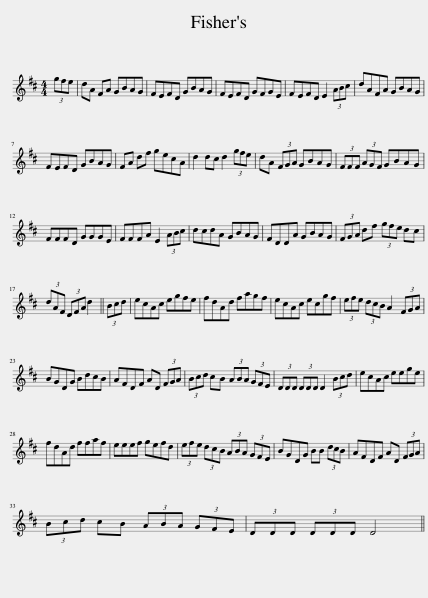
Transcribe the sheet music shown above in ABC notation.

X:1
L:1/8
M:4/4
I:linebreak $
K:D
V:1 treble
V:1
 (3gfe | dA FA GBAG | FEFD GBAG | FEFD GFGE | FEFD E2 (3ABc | %5
 dAFA GBAG |$ FEFD GBAG | FA df gecA | d2 dc d2 (3gfe | dA (3FGA GBAG | %10
 (3FFF (3AGF GBAG |$ FFFD GGGE | FFFA E2 (3ABc | dcdA GBAG | FDDA GBAG | %15
 (3FGA df (3gfe dc |$ (3dAF (3DFA d2 || (3Bcd | ecAc egfe | fdAd fagf | %20
 ecAc ecgf | (3efe (3dcB A2 (3FGA |$ BGDG BdcB | AFDF AD (3FGA | (3Bcd cB (3ABA (3GFE | %25
 (3DDD (3DDD D2 (3Bcd | ecAc eege |$ fdAd ffaf | eeef gefd | (3efe (3dcB (3ABA (3GFE | %30
 BGDG BB (3dcB | AFDF AD (3FGA |$ (3Bcd cB (3ABA (3GFE | (3DDD (3DDD D4 || %34
